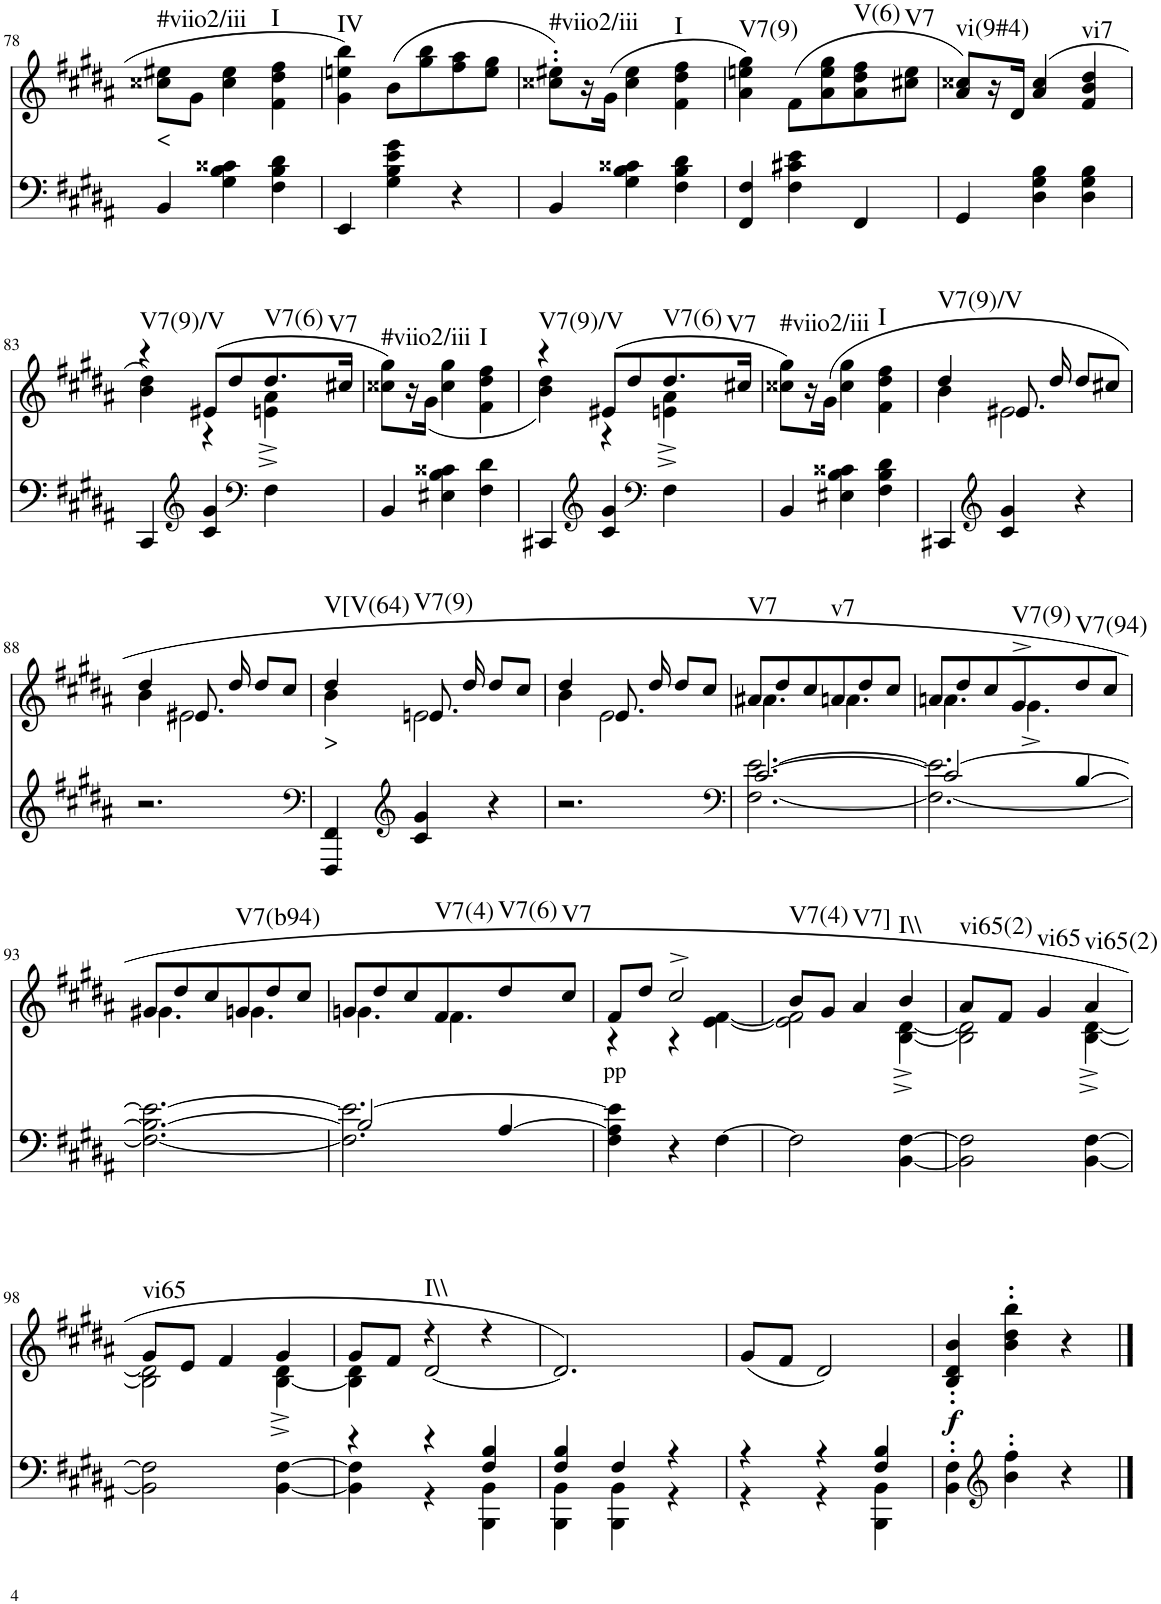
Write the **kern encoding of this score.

**kern	**kern	**text	**dynam	**harte
*part2	*part1	*part1	*part1	*part1
*staff2	*staff1	*staff1	*staff1	*
*I"Piano	*I"Piano	*	*	*
*I'Pno	*I'Pno	*	*	*
!!LO:PB:g=z
*clefF4	*clefG2	*	*	*
*k[f#c#g#d#a#]	*k[f#c#g#d#a#]	*	*	*
*M3/4	*M3/4	*	*	*
=78	=78	=78	=78	=78
!	!	!LO:LY:b	!	!LO:H:kt=#viio2/iii
4BB/	8cc##X\ 8ee#X\L	<	.	N
.	8g#\J	.	.	.
4G#\ 4B\ 4c##X\	4cc##\ 4ee#\	.	.	.
!	!	!	!	!LO:H:kt=I
4F#\ 4B\ 4d#\	4f#\ 4dd#\ 4ff#\	.	.	N
=79	=79	=79	=79	=79
!	!	!	!	!LO:H:kt=IV
4EE/	4g#\ 4een\ 4bb\	.	.	N
4G#\ 4B\ 4e\ 4g#\	(8b\L	.	.	.
.	8gg#\ 8bb\	.	.	.
4r	8ff#\ 8aa#\	.	.	.
.	8ee\ 8gg#\J	.	.	.
=80	=80	=80	=80	=80
!	!	!	!	!LO:H:kt=#viio2/iii
4BB/	8cc##X\' 8ee#X\'L)	.	.	N
.	16r	.	.	.
.	(16g#\JJ	.	.	.
4G#\ 4B\ 4c##X\	4cc##\ 4ee#\	.	.	.
!	!	!	!	!LO:H:kt=I
4F#\ 4B\ 4d#\	4f#\ 4dd#\ 4ff#\	.	.	N
=81	=81	=81	=81	=81
!	!	!	!	!LO:H:kt=V7(9)
4FF#/ 4F#/	4a#\ 4een\ 4gg#\)	.	.	N
4F#\ 4c#X\ 4e\	(8f#\L	.	.	.
.	8a#\ 8ee\ 8gg#\	.	.	.
!	!	!	!	!LO:H:kt=V(6)
4FF#/	8a#\ 8dd#\ 8ff#\	.	.	N
!	!	!	!	!LO:H:kt=V7
.	8cc#X\ 8ee\J	.	.	N
=82	=82	=82	=82	=82
!	!	!	!	!LO:H:kt=vi(9#4)
4GG#/	8a#/ 8cc##X/L)	.	.	N
.	16r	.	.	.
.	16d#/JJ	.	.	.
4D#\ 4G#\ 4B\	(>4a#/ 4cc##/	.	.	.
!	!	!	!	!LO:H:kt=vi7
4D#\ 4G#\ 4B\	4f#/ 4b/ 4dd#/	.	.	N
!!LO:LB:g=z
=83	=83	=83	=83	=83
*	*^	*	*	*
!	!	!	!	!	!LO:H:kt=V7(9)/V
4CC#/	4r	4b\ 4dd#\)	.	.	N
*clefG2	*	*	*	*	*
4c#/ 4g#/	(8e#X/L	4r	.	.	.
.	8dd#/	.	.	.	.
*clefF4	*	*	*	*	*
!	!	!	!	!	!LO:H:n=1:kt=V7(6)
!	!	!	!	!	!LO:H:n=2:kt=V7
4F#\	8.dd#/	4en\^ 4a#\^	.	.	N N
.	16cc#X/Jk	.	.	.	.
*	*v	*v	*	*	*
=84	=84	=84	=84	=84
!	!	!	!	!LO:H:kt=#viio2/iii
4BB/	8cc##X\ 8gg#\L)	.	.	N
.	16r	.	.	.
.	(16g#\JJ	.	.	.
4E#X\ 4B\ 4c##X\	4cc##\ 4gg#\	.	.	.
!	!	!	!	!LO:H:kt=I
4F#\ 4d#\	4f#\ 4dd#\ 4ff#\	.	.	N
=85	=85	=85	=85	=85
*	*^	*	*	*
!	!	!	!	!	!LO:H:kt=V7(9)/V
4CC#X/	4r	4b\ 4dd#\)	.	.	N
*clefG2	*	*	*	*	*
4c#/ 4g#/	(8e#X/L	4r	.	.	.
.	8dd#/	.	.	.	.
*clefF4	*	*	*	*	*
!	!	!	!	!	!LO:H:n=1:kt=V7(6)
!	!	!	!	!	!LO:H:n=2:kt=V7
4F#\	8.dd#/	4en\^ 4a#\^	.	.	N N
.	16cc#X/Jk	.	.	.	.
*	*v	*v	*	*	*
=86	=86	=86	=86	=86
!	!	!	!	!LO:H:kt=#viio2/iii
4BB/	8cc##X\ 8gg#\L)	.	.	N
.	16r	.	.	.
.	(16g#\JJ	.	.	.
4E#X\ 4B\ 4c##X\	4cc##\ 4gg#\	.	.	.
!	!	!	!	!LO:H:kt=I
4F#\ 4B\ 4d#\	4f#\ 4dd#\ 4ff#\	.	.	N
=87	=87	=87	=87	=87
*	*^	*	*	*
!	!	!	!	!	!LO:H:kt=V7(9)/V
4CC#X/	4dd#/	4b\	.	.	N
*clefG2	*	*	*	*	*
4c#/ 4g#/	8.e#X/	2e#\	.	.	.
.	16dd#/	.	.	.	.
4r	8dd#/L	.	.	.	.
.	8cc#X/J	.	.	.	.
!!LO:LB:g=z	!!
=88	=88	=88	=88	=88	=88
2.r	4dd#/	4b\	.	.	.
.	8.e#X/	2e#\	.	.	.
.	16dd#/	.	.	.	.
.	8dd#/L	.	.	.	.
.	8cc#/J	.	.	.	.
=89	=89	=89	=89	=89	=89
*clefF4	*	*	*	*	*
!	!	!	!LO:LY:b	!	!LO:H:kt=V[V(64)
4FFF#/ 4FF#/	4dd#/	4b\	>	.	N
*clefG2	*	*	*	*	*
!	!	!	!	!	!LO:H:kt=V7(9)
4c#/ 4g#/	8.en/	2e\	.	.	N
.	16dd#/	.	.	.	.
4r	8dd#/L	.	.	.	.
.	8cc#/J	.	.	.	.
=90	=90	=90	=90	=90	=90
2.r	4dd#/	4b\	.	.	.
.	8.e/	2e\	.	.	.
.	16dd#/	.	.	.	.
.	8dd#/L	.	.	.	.
.	8cc#/J	.	.	.	.
=91	=91	=91	=91	=91	=91
*clefF4	*	*	*	*	*
*^	*	*	*	*	*
!	!	!	!	!	!	!LO:H:kt=V7
[2.c#/	[2.F#\ [>2.e\	8a#/L	4.a#X\	.	.	N
.	.	8dd#/	.	.	.	.
.	.	8cc#/	.	.	.	.
!	!	!	!	!	!	!LO:H:kt=v7
.	.	8an/	4.a\	.	.	N
.	.	8dd#/	.	.	.	.
.	.	8cc#/J	.	.	.	.
=92	=92	=92	=92	=92	=92	=92
2c#/]	2.F#\_ 2.e\_	8an/L	4.a\	.	.	.
.	.	8dd#/	.	.	.	.
.	.	8cc#/	.	.	.	.
!	!	!	!	!	!	!LO:H:kt=V7(9)
.	.	8g#^/	4.g#^\	.	.	N
!	!	!	!	!	!	!LO:H:kt=V7(94)
[4B/	.	8dd#/	.	.	.	N
.	.	8cc#/J	.	.	.	.
*v	*v	*	*	*	*	*
!!LO:LB:g=z	!!
=93	=93	=93	=93	=93	=93
2.F#\_ 2.B\_ 2.e\_	8g#/L	4.g#X\	.	.	.
.	8dd#/	.	.	.	.
.	8cc#/	.	.	.	.
!	!	!	!	!	!LO:H:kt=V7(b94)
.	8gn/	4.g\	.	.	N
.	8dd#/	.	.	.	.
.	8cc#/J	.	.	.	.
=94	=94	=94	=94	=94	=94
*^	*	*	*	*	*
2.F#\] 2.e\_	2B/]	8gn/L	4.g\	.	.	.
.	.	8dd#/	.	.	.	.
.	.	8cc#/	.	.	.	.
!	!	!	!	!	!	!LO:H:kt=V7(4)
.	.	8f#/	4.f#\	.	.	N
!	!	!	!	!	!	!LO:H:kt=V7(6)
.	[4A#/	8dd#/	.	.	.	N
!	!	!	!	!	!	!LO:H:kt=V7
.	.	8cc#/J	.	.	.	N
*v	*v	*	*	*	*	*
=95	=95	=95	=95	=95	=95
!	!	!	!LO:LY:b	!	!
4F#\ 4A#\] 4e\]	8f#/L	4r	pp	.	.
.	8dd#/J	.	.	.	.
4r	2cc#^/	4r	.	.	.
[4F#\	.	[4e\ [4f#\	.	.	.
=96	=96	=96	=96	=96	=96
!	!	!	!	!	!LO:H:kt=V7(4)
2F#\]	8b/L	2e\] 2f#\]	.	.	N
.	8g#/J	.	.	.	.
!	!	!	!	!	!LO:H:kt=V7]
.	4a#/	.	.	.	N
!	!	!	!	!	!LO:H:kt=I\\
[4BB\ [4F#\	4b/	[4B\^ [4d#\^	.	.	N
=97	=97	=97	=97	=97	=97
!	!	!	!	!	!LO:H:kt=vi65(2)
2BB\] 2F#\]	8a#/L	2B\] 2d#\]	.	.	N
.	8f#/J	.	.	.	.
!	!	!	!	!	!LO:H:kt=vi65
.	4g#/	.	.	.	N
!	!	!	!	!	!LO:H:kt=vi65(2)
[4BB\ [4F#\	4a#/	[4B\^ [4d#\^	.	.	N
!!LO:LB:g=z	!!
=98	=98	=98	=98	=98	=98
!	!	!	!	!	!LO:H:kt=vi65
2BB\] 2F#\]	8g#/L	2B\] 2d#\]	.	.	N
.	8e/J	.	.	.	.
.	4f#/	.	.	.	.
[4BB\ [>4F#\	4g#/	[4B\^ 4d#\^	.	.	.
=99	=99	=99	=99	=99	=99
*^	*	*	*	*	*
4r	4BB\] 4F#\]	8g#/L	4B\] 4d#\	.	.	.
.	.	8f#/J	.	.	.	.
!	!	!	!	!	!	!LO:H:kt=I\\
4r	4r	4r	[<2d#/	.	.	N
4F#/ 4B/	4BBB\ 4BB\	4r	.	.	.	.
*	*	*v	*v	*	*	*
=100	=100	=100	=100	=100	=100
4F#/ 4B/	4BBB\ 4BB\	2.d#/])	.	.	.
4F#/	4BBB\ 4BB\	.	.	.	.
4r	4r	.	.	.	.
=101	=101	=101	=101	=101	=101
4r	4r	(8g#/L	.	.	.
.	.	8f#/J	.	.	.
4r	4r	2d#/)	.	.	.
4F#/ 4B/	4BBB\ 4BB\	.	.	.	.
=102	=102	=102	=102	=102	=102
!	!	!	!	!LO:DY:b	!
*v	*v	*	*	*	*
4BB\' 4F#\'	4B/' 4d#/' 4b/'	.	f	.
*clefG2	*	*	*	*
4b\' 4ff#\'	4b\' 4dd#\' 4bb\'	.	.	.
4r	4r	.	.	.
==	==	==	==	==
*-	*-	*-	*-	*-
